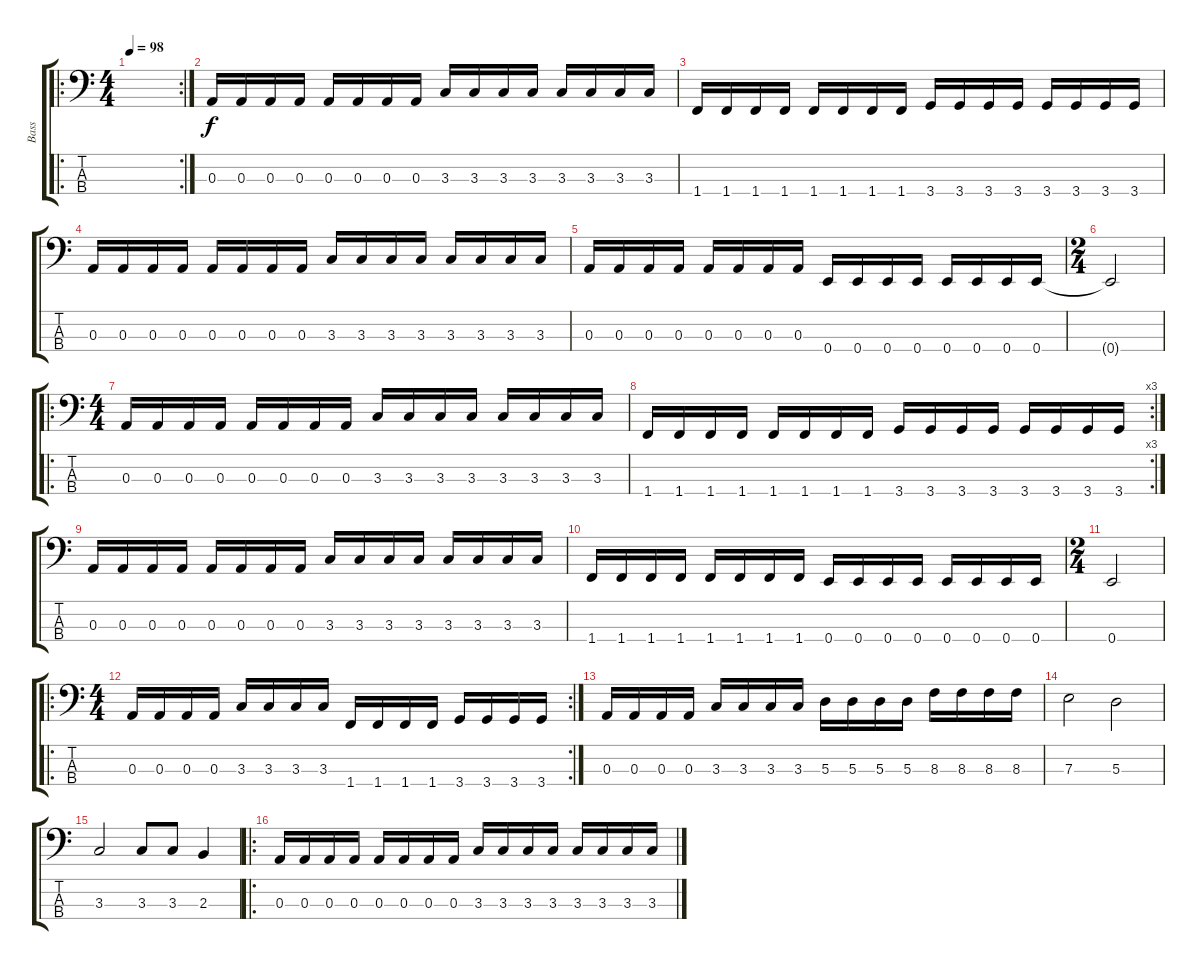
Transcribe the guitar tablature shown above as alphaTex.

\track ("Bass" "Bass") {instrument electricbassfinger}
\staff {score tabs}
\tuning (G2 D2 A1 E1) {hide}
\ro
\rc 2
\ts (4 4)
\tempo 98
\clef f4
\ks c
|
0.3.16 0.3.16 0.3.16 0.3.16 0.3.16 0.3.16 0.3.16 0.3.16 3.3.16 3.3.16 3.3.16 3.3.16 3.3.16 3.3.16 3.3.16 3.3.16 |
1.4.16 1.4.16 1.4.16 1.4.16 1.4.16 1.4.16 1.4.16 1.4.16 3.4.16 3.4.16 3.4.16 3.4.16 3.4.16 3.4.16 3.4.16 3.4.16 |
0.3.16 0.3.16 0.3.16 0.3.16 0.3.16 0.3.16 0.3.16 0.3.16 3.3.16 3.3.16 3.3.16 3.3.16 3.3.16 3.3.16 3.3.16 3.3.16 |
0.3.16 0.3.16 0.3.16 0.3.16 0.3.16 0.3.16 0.3.16 0.3.16 0.4.16 0.4.16 0.4.16 0.4.16 0.4.16 0.4.16 0.4.16 0.4.16 |
\ts (2 4)
0.4{t}.2 |
\ro
\ts (4 4)
0.3.16 0.3.16 0.3.16 0.3.16 0.3.16 0.3.16 0.3.16 0.3.16 3.3.16 3.3.16 3.3.16 3.3.16 3.3.16 3.3.16 3.3.16 3.3.16 |
\rc 3
1.4.16 1.4.16 1.4.16 1.4.16 1.4.16 1.4.16 1.4.16 1.4.16 3.4.16 3.4.16 3.4.16 3.4.16 3.4.16 3.4.16 3.4.16 3.4.16 |
0.3.16 0.3.16 0.3.16 0.3.16 0.3.16 0.3.16 0.3.16 0.3.16 3.3.16 3.3.16 3.3.16 3.3.16 3.3.16 3.3.16 3.3.16 3.3.16 |
1.4.16 1.4.16 1.4.16 1.4.16 1.4.16 1.4.16 1.4.16 1.4.16 0.4.16 0.4.16 0.4.16 0.4.16 0.4.16 0.4.16 0.4.16 0.4.16 |
\ts (2 4)
0.4.2 |
\ro
\rc 2
\ts (4 4)
0.3.16 0.3.16 0.3.16 0.3.16 3.3.16 3.3.16 3.3.16 3.3.16 1.4.16 1.4.16 1.4.16 1.4.16 3.4.16 3.4.16 3.4.16 3.4.16 |
0.3.16 0.3.16 0.3.16 0.3.16 3.3.16 3.3.16 3.3.16 3.3.16 5.3.16 5.3.16 5.3.16 5.3.16 8.3.16 8.3.16 8.3.16 8.3.16 |
7.3.2 5.3.2 |
3.3.2 3.3.8 3.3.8 2.3.4 |
\ro
0.3.16 0.3.16 0.3.16 0.3.16 0.3.16 0.3.16 0.3.16 0.3.16 3.3.16 3.3.16 3.3.16 3.3.16 3.3.16 3.3.16 3.3.16 3.3.16
